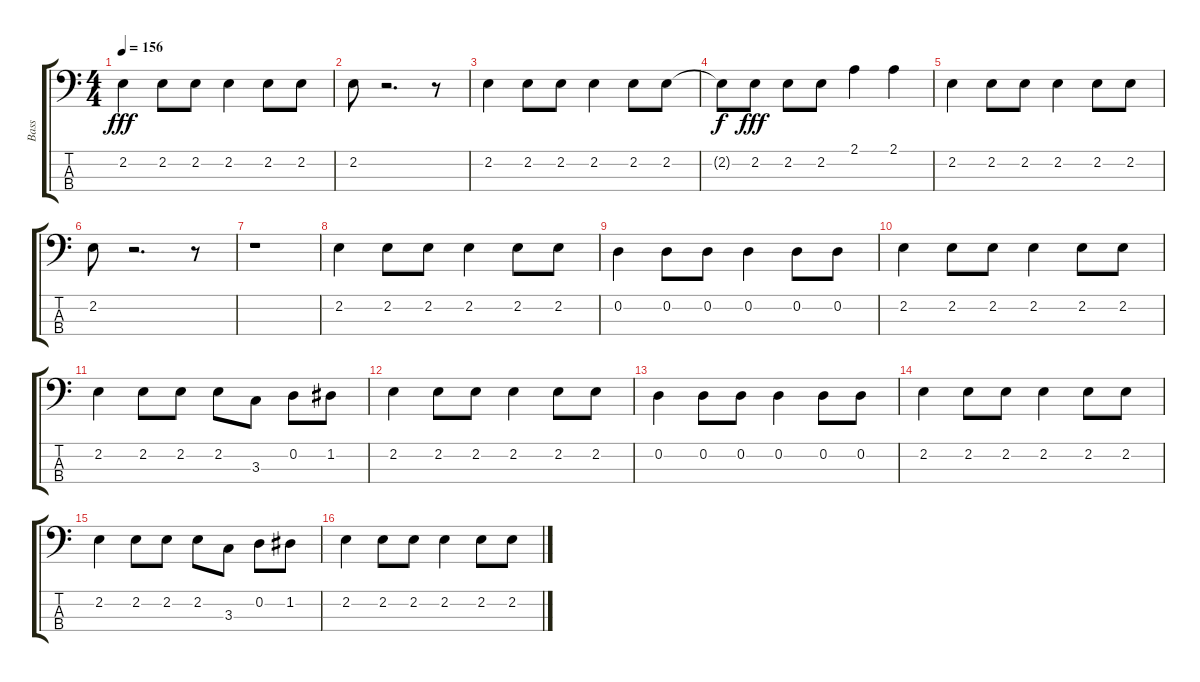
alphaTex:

\track ("Bass" "Bass") {instrument electricbassfinger}
\staff {score tabs}
\tuning (G2 D2 A1 E1) {hide}
\ts (4 4)
\tempo 156
\clef f4
\ks c
2.2.4{dy fff} 2.2.8 2.2.8 2.2.4 2.2.8 2.2.8 |
2.2.8 r.2{d} r.8 |
2.2.4 2.2.8 2.2.8 2.2.4 2.2.8 2.2.8 |
2.2{t}.8{dy f} 2.2.8{dy fff} 2.2.8 2.2.8 2.1.4 2.1.4 |
2.2.4 2.2.8 2.2.8 2.2.4 2.2.8 2.2.8 |
2.2.8 r.2{d} r.8 |
r.1 |
2.2.4 2.2.8 2.2.8 2.2.4 2.2.8 2.2.8 |
0.2.4 0.2.8 0.2.8 0.2.4 0.2.8 0.2.8 |
2.2.4 2.2.8 2.2.8 2.2.4 2.2.8 2.2.8 |
2.2.4 2.2.8 2.2.8 2.2.8 3.3.8 0.2.8 1.2.8 |
2.2.4 2.2.8 2.2.8 2.2.4 2.2.8 2.2.8 |
0.2.4 0.2.8 0.2.8 0.2.4 0.2.8 0.2.8 |
2.2.4 2.2.8 2.2.8 2.2.4 2.2.8 2.2.8 |
2.2.4 2.2.8 2.2.8 2.2.8 3.3.8 0.2.8 1.2.8 |
2.2.4 2.2.8 2.2.8 2.2.4 2.2.8 2.2.8
